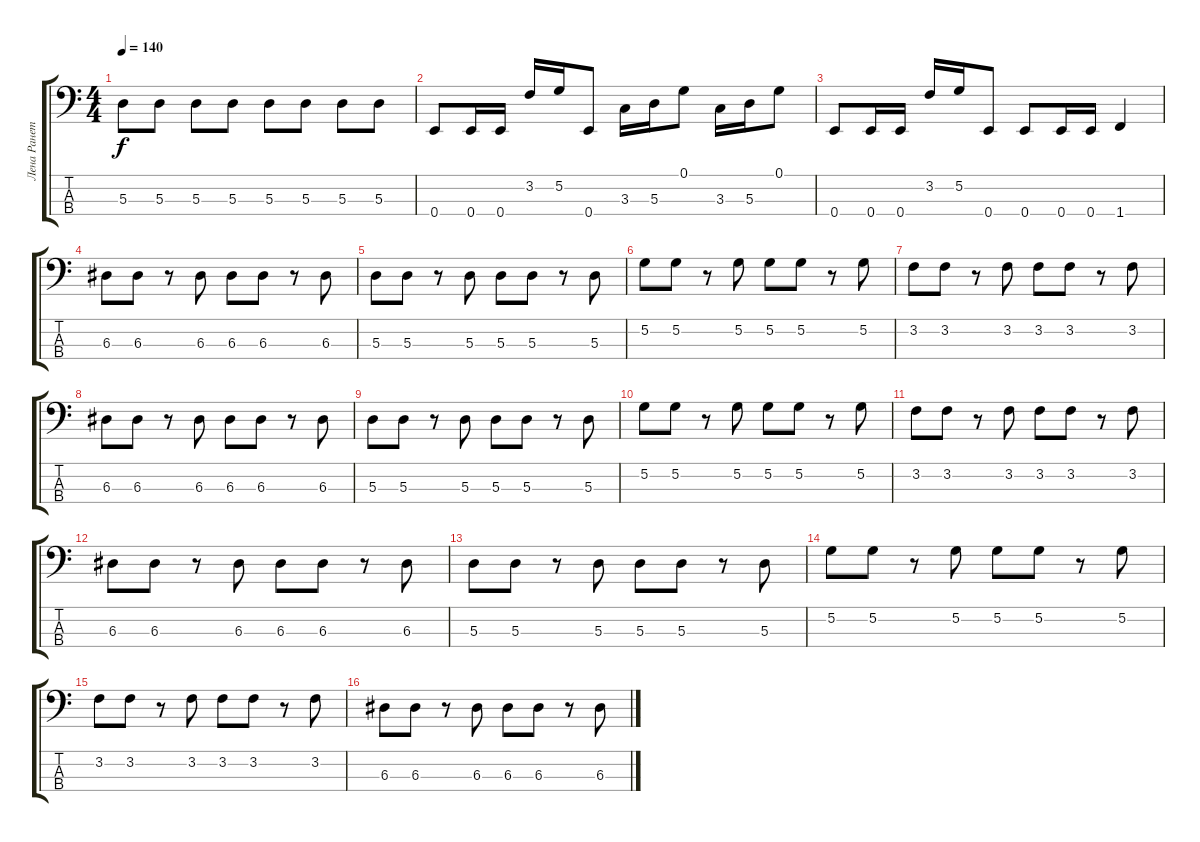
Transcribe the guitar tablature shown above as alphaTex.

\track ("Лена Ранетка" "Лена Ранет") {instrument electricbassfinger}
\staff {score tabs}
\tuning (G2 D2 A1 E1) {hide}
\ts (4 4)
\tempo 140
\clef f4
\ks c
5.3.8{dy f} 5.3.8 5.3.8 5.3.8 5.3.8 5.3.8 5.3.8 5.3.8 |
0.4.8 0.4.16 0.4.16 3.2.16 5.2.16 0.4.8 3.3.16 5.3.16 0.1.8 3.3.16 5.3.16 0.1.8 |
0.4.8 0.4.16 0.4.16 3.2.16 5.2.16 0.4.8 0.4.8 0.4.16 0.4.16 1.4.4 |
6.3.8 6.3.8 r.8 6.3.8 6.3.8 6.3.8 r.8 6.3.8 |
5.3.8 5.3.8 r.8 5.3.8 5.3.8 5.3.8 r.8 5.3.8 |
5.2.8 5.2.8 r.8 5.2.8 5.2.8 5.2.8 r.8 5.2.8 |
3.2.8 3.2.8 r.8 3.2.8 3.2.8 3.2.8 r.8 3.2.8 |
6.3.8 6.3.8 r.8 6.3.8 6.3.8 6.3.8 r.8 6.3.8 |
5.3.8 5.3.8 r.8 5.3.8 5.3.8 5.3.8 r.8 5.3.8 |
5.2.8 5.2.8 r.8 5.2.8 5.2.8 5.2.8 r.8 5.2.8 |
3.2.8 3.2.8 r.8 3.2.8 3.2.8 3.2.8 r.8 3.2.8 |
6.3.8 6.3.8 r.8 6.3.8 6.3.8 6.3.8 r.8 6.3.8 |
5.3.8 5.3.8 r.8 5.3.8 5.3.8 5.3.8 r.8 5.3.8 |
5.2.8 5.2.8 r.8 5.2.8 5.2.8 5.2.8 r.8 5.2.8 |
3.2.8 3.2.8 r.8 3.2.8 3.2.8 3.2.8 r.8 3.2.8 |
6.3.8 6.3.8 r.8 6.3.8 6.3.8 6.3.8 r.8 6.3.8
